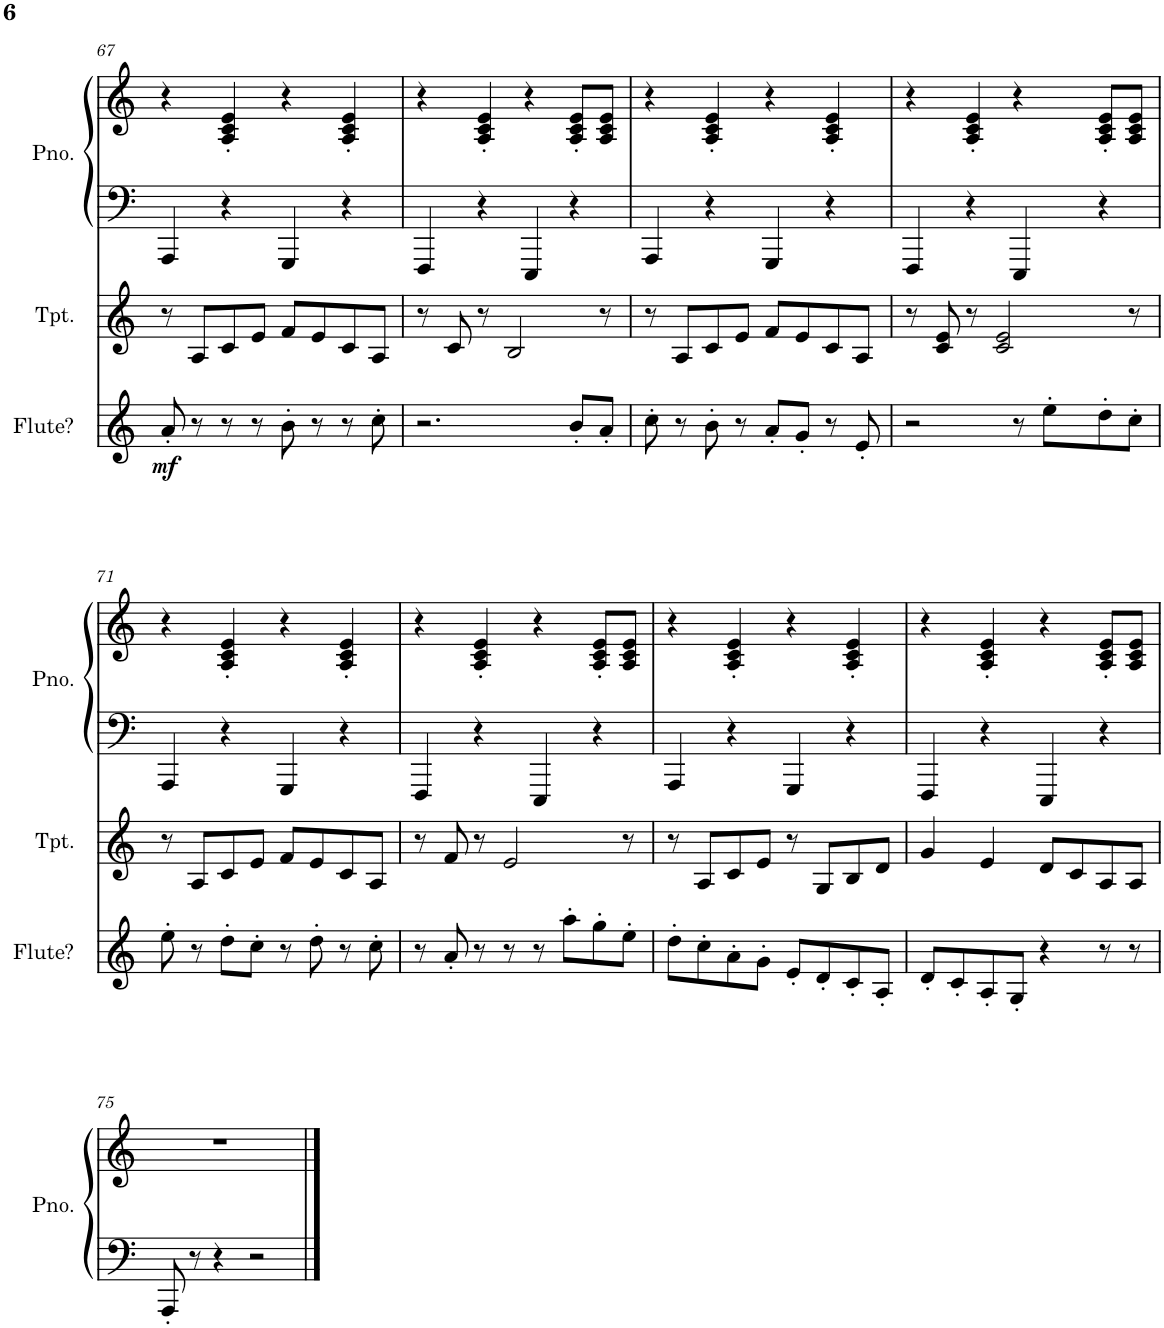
**kern	**dynam	**kern	**kern	**kern
*part3	*part3	*part2	*part1	*part1
*staff4	*staff4	*staff3	*staff2	*staff1
*I"Flute?	*	*I"Trumpet	*I"Piano	*
*I'Flute?	*	*I'Tpt.	*I'Pno.	*
!!LO:PB:g=z
*clefG2	*	*clefG2	*clefF4	*clefG2
*k[]	*	*k[]	*k[]	*k[]
*M4/4	*	*M4/4	*M4/4	*M4/4
=67	=67	=67	=67	=67
!	!LO:DY:b	!	!	!
8a'/	mf	8r	4AAA/	4r
8r	.	8A/L	.	.
8r	.	8c/	4r	4A/' 4c/' 4e/'
8r	.	8e/J	.	.
8b'\	.	8f/L	4GGG/	4r
8r	.	8e/	.	.
8r	.	8c/	4r	4A/' 4c/' 4e/'
8cc'\	.	8A/J	.	.
=68	=68	=68	=68	=68
2.r	.	8r	4FFF/	4r
.	.	8c/	.	.
.	.	8r	4r	4A/' 4c/' 4e/'
.	.	2B/	.	.
.	.	.	4EEE/	4r
8b'/L	.	.	4r	8A/' 8c/' 8e/'L
8a'/J	.	8r	.	8A/ 8c/ 8e/J
=69	=69	=69	=69	=69
8cc'\	.	8r	4AAA/	4r
8r	.	8A/L	.	.
8b'\	.	8c/	4r	4A/' 4c/' 4e/'
8r	.	8e/J	.	.
8a'/L	.	8f/L	4GGG/	4r
8g'/J	.	8e/	.	.
8r	.	8c/	4r	4A/' 4c/' 4e/'
8e'/	.	8A/J	.	.
=70	=70	=70	=70	=70
2r	.	8r	4FFF/	4r
.	.	8c/ 8e/	.	.
.	.	8r	4r	4A/' 4c/' 4e/'
.	.	2c/ 2e/	.	.
8r	.	.	4EEE/	4r
8ee'\L	.	.	.	.
8dd'\	.	.	4r	8A/' 8c/' 8e/'L
8cc'\J	.	8r	.	8A/ 8c/ 8e/J
!!LO:LB:g=z
=71	=71	=71	=71	=71
8ee'\	.	8r	4AAA/	4r
8r	.	8A/L	.	.
8dd'\L	.	8c/	4r	4A/' 4c/' 4e/'
8cc'\J	.	8e/J	.	.
8r	.	8f/L	4GGG/	4r
8dd'\	.	8e/	.	.
8r	.	8c/	4r	4A/' 4c/' 4e/'
8cc'\	.	8A/J	.	.
=72	=72	=72	=72	=72
8r	.	8r	4FFF/	4r
8a'/	.	8f/	.	.
8r	.	8r	4r	4A/' 4c/' 4e/'
8r	.	2e/	.	.
8r	.	.	4EEE/	4r
8aa'\L	.	.	.	.
8gg'\	.	.	4r	8A/' 8c/' 8e/'L
8ee'\J	.	8r	.	8A/ 8c/ 8e/J
=73	=73	=73	=73	=73
8dd'\L	.	8r	4AAA/	4r
8cc'\	.	8A/L	.	.
8a'\	.	8c/	4r	4A/' 4c/' 4e/'
8g'\J	.	8e/J	.	.
8e'/L	.	8r	4GGG/	4r
8d'/	.	8G/L	.	.
8c'/	.	8B/	4r	4A/' 4c/' 4e/'
8A'/J	.	8d/J	.	.
=74	=74	=74	=74	=74
8d'/L	.	4g/	4FFF/	4r
8c'/	.	.	.	.
8A'/	.	4e/	4r	4A/' 4c/' 4e/'
8G'/J	.	.	.	.
4r	.	8d/L	4EEE/	4r
.	.	8c/	.	.
8r	.	8A/	4r	8A/' 8c/' 8e/'L
8r	.	8A/J	.	8A/ 8c/ 8e/J
!!LO:LB:g=z
=75	=75	=75	=75	=75
1r	.	1r	8AAA'/	1r
.	.	.	8r	.
.	.	.	4r	.
.	.	.	2r	.
==	==	==	==	==
*-	*-	*-	*-	*-
